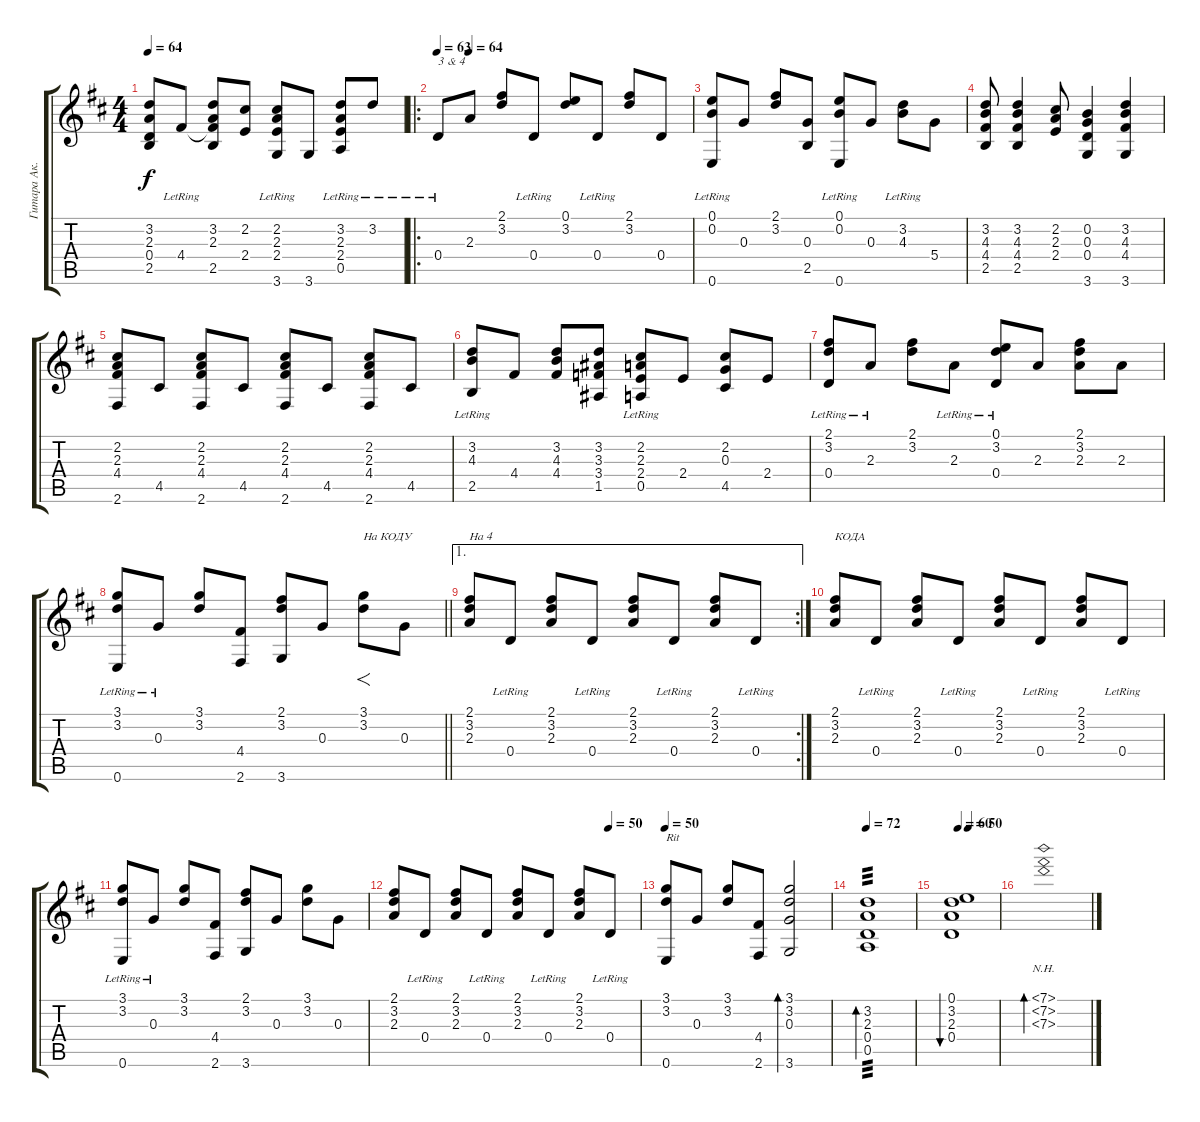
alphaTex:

\track ("Гитара Ак." "Гитара Ак.") {instrument acousticguitarnylon}
\staff {score tabs}
\tuning (E4 B3 G3 D3 A2 E2) {hide}
\ts (4 4)
\tempo 64
\clef g2
\ks d
(3.2{t} 2.3{t} 0.4{t} 2.5{t}).8{dy f} 4.4{lr}.8 (3.2 2.3 4.4{t} 2.5).8 (2.2 2.4).8 (2.2{lr} 2.3 2.4 3.6).8 3.6.8 (3.2 2.3 2.4{lr} 0.5{lr}).8 3.2{lr}.8 |
\ro
\tempo 63
\tempo (64 0.125)
0.4{lr}.8{txt "3 & 4"} 2.3.8 (2.1 3.2).8 0.4{lr}.8 (0.1 3.2).8 0.4{lr}.8 (2.1 3.2).8 0.4.8 |
(0.1{lr} 0.2{lr} 0.6{lr}).8 0.3.8 (2.1 3.2).8 (0.3 2.5).8 (0.1{lr} 0.2{lr} 0.6).8 0.3.8 (3.2{lr} 4.3{lr}).8 5.4.8 |
(3.2 4.3 4.4 2.5).8 (3.2 4.3 4.4 2.5).4 (2.2 2.3 2.4).8 (0.2 0.3 0.4 3.6).4 (3.2 4.3 4.4 3.6).4 |
(2.2 2.3 4.4 2.6).8 4.5.8 (2.2 2.3 4.4 2.6).8 4.5.8 (2.2 2.3 4.4 2.6).8 4.5.8 (2.2 2.3 4.4 2.6).8 4.5.8 |
(3.2{lr} 4.3{lr} 2.5{lr}).8 4.4.8 (3.2 4.3 4.4).8 (3.2 3.3 3.4 1.5).8 (2.2{lr} 2.3{lr} 2.4 0.5{lr}).8 2.4.8 (2.2 0.3 4.5).8 2.4.8 |
(2.1 3.2 0.4{lr}).8 2.3{lr}.8 (2.1 3.2).8 2.3{lr}.8 (0.1 3.2 0.4{lr}).8 2.3.8 (2.1 3.2 2.3).8 2.3.8 |
\barLineRight lightlight
(3.1{lr} 3.2{lr} 0.6{lr}).8 0.3{lr}.8 (3.1 3.2).8 (4.4 2.6).8 (2.1 3.2 3.6).8 0.3.8 (3.1 3.2).8{f txt "На КОДУ"} 0.3.8 |
\ae 1
\rc 2
(2.1 3.2 2.3).8{txt "На 4"} 0.4{lr}.8 (2.1 3.2 2.3).8 0.4{lr}.8 (2.1 3.2 2.3).8 0.4{lr}.8 (2.1 3.2 2.3).8 0.4{lr}.8 |
(2.1 3.2 2.3).8{txt "КОДА"} 0.4{lr}.8 (2.1 3.2 2.3).8 0.4{lr}.8 (2.1 3.2 2.3).8 0.4{lr}.8 (2.1 3.2 2.3).8 0.4{lr}.8 |
(3.1{lr} 3.2{lr} 0.6{lr}).8 0.3{lr}.8 (3.1 3.2).8 (4.4 2.6).8 (2.1 3.2 3.6).8 0.3.8 (3.1 3.2).8 0.3.8 |
\tempo (50 0.875)
(2.1 3.2 2.3).8 0.4{lr}.8 (2.1 3.2 2.3).8 0.4{lr}.8 (2.1 3.2 2.3).8 0.4{lr}.8 (2.1 3.2 2.3).8 0.4{lr}.8 |
\tempo 50
(3.1 3.2 0.6).8{txt "Rit" volume 8} 0.3.8 (3.1 3.2).8 (4.4 2.6).8 (3.1 3.2 0.3 3.6).2{bd 60} |
\tempo 72
(3.2 2.3 0.4 0.5).1{bd 120 tp 3 volume 10} |
\tempo 60
\tempo (50 0.25)
(0.1 3.2 2.3 0.4).1{bu 120} |
(7.1{nh} 7.2{nh} 7.3{nh}).1{bd 60 volume 6}
